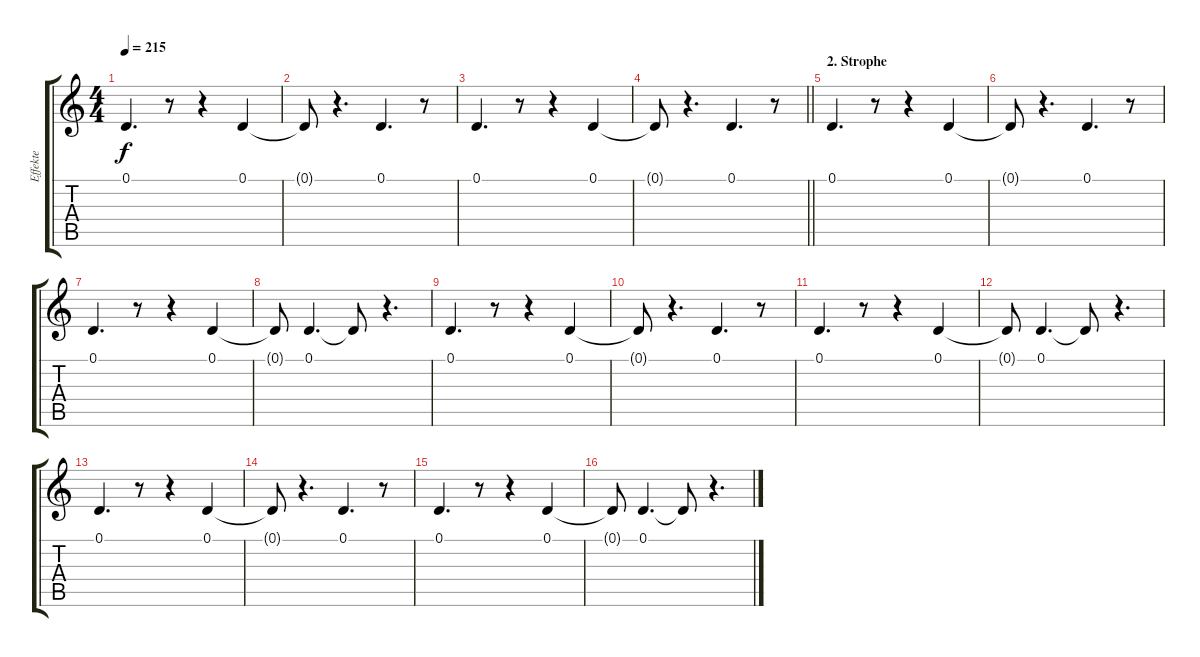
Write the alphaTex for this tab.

\track ("Effekte" "Effekte") {instrument applause}
\staff {score tabs}
\tuning (D4 A3 F3 C3 G2 D2) {hide}
\ts (4 4)
\tempo 215
\clef g2
\ks c
0.1.4{d dy f} r.8 r.4 0.1.4 |
0.1{t}.8 r.4{d} 0.1.4{d} r.8 |
0.1.4{d} r.8 r.4 0.1.4 |
\barLineRight lightlight
0.1{t}.8 r.4{d} 0.1.4{d} r.8 |
\section ("" "2. Strophe")
0.1.4{d} r.8 r.4 0.1.4 |
0.1{t}.8 r.4{d} 0.1.4{d} r.8 |
0.1.4{d} r.8 r.4 0.1.4 |
0.1{t}.8 0.1.4{d} 0.1{t}.8 r.4{d} |
0.1.4{d} r.8 r.4 0.1.4 |
0.1{t}.8 r.4{d} 0.1.4{d} r.8 |
0.1.4{d} r.8 r.4 0.1.4 |
0.1{t}.8 0.1.4{d} 0.1{t}.8 r.4{d} |
0.1.4{d} r.8 r.4 0.1.4 |
0.1{t}.8 r.4{d} 0.1.4{d} r.8 |
0.1.4{d} r.8 r.4 0.1.4 |
0.1{t}.8 0.1.4{d} 0.1{t}.8 r.4{d}
